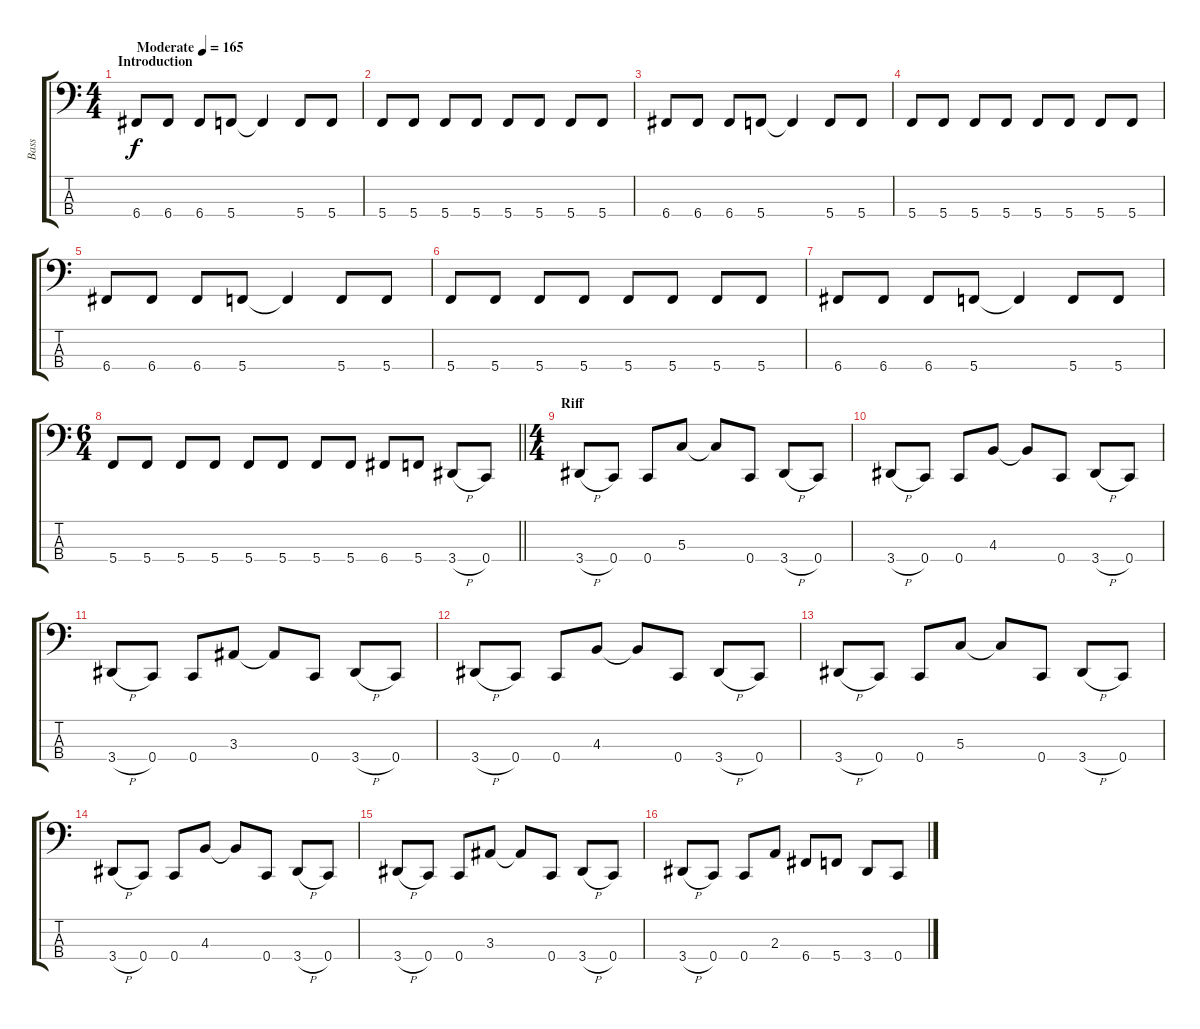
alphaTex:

\track ("Bass" "Bass") {instrument electricbasspick}
\staff {score tabs}
\tuning (F2 C2 G1 C1) {hide}
\ts (4 4)
\section ("" "Introduction")
\tempo (165 "Moderate")
\clef f4
\ks c
6.4.8{dy f instrument electricbasspick} 6.4.8 6.4.8 5.4.8 5.4{t}.4 5.4.8 5.4.8 |
5.4.8 5.4.8 5.4.8 5.4.8 5.4.8 5.4.8 5.4.8 5.4.8 |
6.4.8 6.4.8 6.4.8 5.4.8 5.4{t}.4 5.4.8 5.4.8 |
5.4.8 5.4.8 5.4.8 5.4.8 5.4.8 5.4.8 5.4.8 5.4.8 |
6.4.8 6.4.8 6.4.8 5.4.8 5.4{t}.4 5.4.8 5.4.8 |
5.4.8 5.4.8 5.4.8 5.4.8 5.4.8 5.4.8 5.4.8 5.4.8 |
6.4.8 6.4.8 6.4.8 5.4.8 5.4{t}.4 5.4.8 5.4.8 |
\ts (6 4)
\barLineRight lightlight
5.4.8 5.4.8 5.4.8 5.4.8 5.4.8 5.4.8 5.4.8 5.4.8 6.4.8 5.4.8 3.4{h}.8 0.4.8 |
\ts (4 4)
\section ("" "Riff")
3.4{h}.8 0.4.8 0.4.8 5.3.8 5.3{t}.8 0.4.8 3.4{h}.8 0.4.8 |
3.4{h}.8 0.4.8 0.4.8 4.3.8 4.3{t}.8 0.4.8 3.4{h}.8 0.4.8 |
3.4{h}.8 0.4.8 0.4.8 3.3.8 3.3{t}.8 0.4.8 3.4{h}.8 0.4.8 |
3.4{h}.8 0.4.8 0.4.8 4.3.8 4.3{t}.8 0.4.8 3.4{h}.8 0.4.8 |
3.4{h}.8 0.4.8 0.4.8 5.3.8 5.3{t}.8 0.4.8 3.4{h}.8 0.4.8 |
3.4{h}.8 0.4.8 0.4.8 4.3.8 4.3{t}.8 0.4.8 3.4{h}.8 0.4.8 |
3.4{h}.8 0.4.8 0.4.8 3.3.8 3.3{t}.8 0.4.8 3.4{h}.8 0.4.8 |
3.4{h}.8 0.4.8 0.4.8 2.3.8 6.4.8 5.4.8 3.4.8 0.4.8
